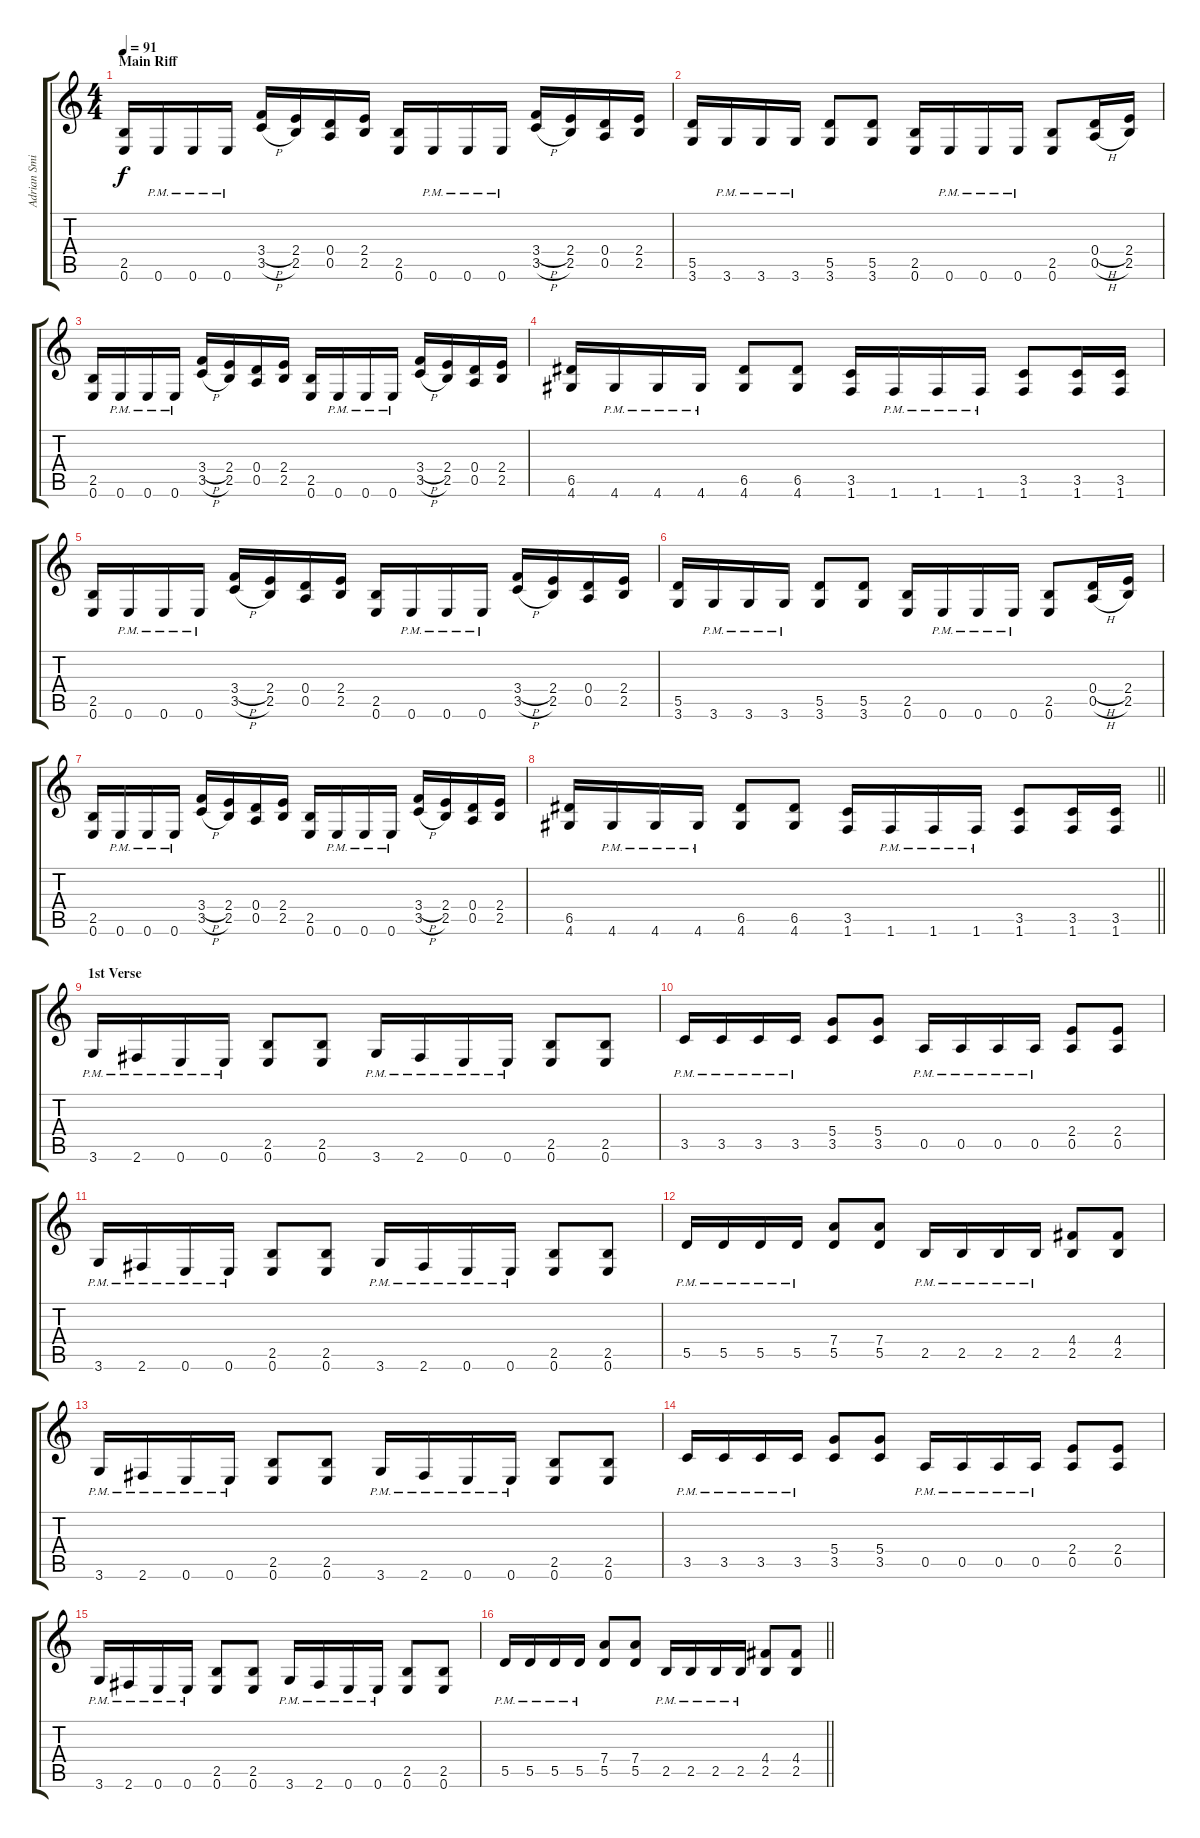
\track ("Adrian Smith" "Adrian Smi") {instrument distortionguitar}
\staff {score tabs}
\tuning (E4 B3 G3 D3 A2 E2) {hide}
\ts (4 4)
\section ("" "Main Riff")
\tempo 91
\clef g2
\ks c
(2.5 0.6).16{dy f instrument distortionguitar} 0.6{pm}.16 0.6{pm}.16 0.6{pm}.16 (3.4{h} 3.5{h}).16 (2.4 2.5).16 (0.4 0.5).16 (2.4 2.5).16 (2.5 0.6).16 0.6{pm}.16 0.6{pm}.16 0.6{pm}.16 (3.4{h} 3.5{h}).16 (2.4 2.5).16 (0.4 0.5).16 (2.4 2.5).16 |
(5.5 3.6).16 3.6{pm}.16 3.6{pm}.16 3.6{pm}.16 (5.5 3.6).8 (5.5 3.6).8 (2.5 0.6).16 0.6{pm}.16 0.6{pm}.16 0.6{pm}.16 (2.5 0.6).8 (0.4{h} 0.5{h}).16 (2.4 2.5).16 |
(2.5 0.6).16 0.6{pm}.16 0.6{pm}.16 0.6{pm}.16 (3.4{h} 3.5{h}).16 (2.4 2.5).16 (0.4 0.5).16 (2.4 2.5).16 (2.5 0.6).16 0.6{pm}.16 0.6{pm}.16 0.6{pm}.16 (3.4{h} 3.5{h}).16 (2.4 2.5).16 (0.4 0.5).16 (2.4 2.5).16 |
(6.5 4.6).16 4.6{pm}.16 4.6{pm}.16 4.6{pm}.16 (6.5 4.6).8 (6.5 4.6).8 (3.5 1.6).16 1.6{pm}.16 1.6{pm}.16 1.6{pm}.16 (3.5 1.6).8 (3.5 1.6).16 (3.5 1.6).16 |
(2.5 0.6).16 0.6{pm}.16 0.6{pm}.16 0.6{pm}.16 (3.4{h} 3.5{h}).16 (2.4 2.5).16 (0.4 0.5).16 (2.4 2.5).16 (2.5 0.6).16 0.6{pm}.16 0.6{pm}.16 0.6{pm}.16 (3.4{h} 3.5{h}).16 (2.4 2.5).16 (0.4 0.5).16 (2.4 2.5).16 |
(5.5 3.6).16 3.6{pm}.16 3.6{pm}.16 3.6{pm}.16 (5.5 3.6).8 (5.5 3.6).8 (2.5 0.6).16 0.6{pm}.16 0.6{pm}.16 0.6{pm}.16 (2.5 0.6).8 (0.4{h} 0.5{h}).16 (2.4 2.5).16 |
(2.5 0.6).16 0.6{pm}.16 0.6{pm}.16 0.6{pm}.16 (3.4{h} 3.5{h}).16 (2.4 2.5).16 (0.4 0.5).16 (2.4 2.5).16 (2.5 0.6).16 0.6{pm}.16 0.6{pm}.16 0.6{pm}.16 (3.4{h} 3.5{h}).16 (2.4 2.5).16 (0.4 0.5).16 (2.4 2.5).16 |
\barLineRight lightlight
(6.5 4.6).16 4.6{pm}.16 4.6{pm}.16 4.6{pm}.16 (6.5 4.6).8 (6.5 4.6).8 (3.5 1.6).16 1.6{pm}.16 1.6{pm}.16 1.6{pm}.16 (3.5 1.6).8 (3.5 1.6).16 (3.5 1.6).16 |
\section ("" "1st Verse")
3.6{pm}.16 2.6{pm}.16 0.6{pm}.16 0.6{pm}.16 (2.5 0.6).8 (2.5 0.6).8 3.6{pm}.16 2.6{pm}.16 0.6{pm}.16 0.6{pm}.16 (2.5 0.6).8 (2.5 0.6).8 |
3.5{pm}.16 3.5{pm}.16 3.5{pm}.16 3.5{pm}.16 (5.4 3.5).8 (5.4 3.5).8 0.5{pm}.16 0.5{pm}.16 0.5{pm}.16 0.5{pm}.16 (2.4 0.5).8 (2.4 0.5).8 |
3.6{pm}.16 2.6{pm}.16 0.6{pm}.16 0.6{pm}.16 (2.5 0.6).8 (2.5 0.6).8 3.6{pm}.16 2.6{pm}.16 0.6{pm}.16 0.6{pm}.16 (2.5 0.6).8 (2.5 0.6).8 |
5.5{pm}.16 5.5{pm}.16 5.5{pm}.16 5.5{pm}.16 (7.4 5.5).8 (7.4 5.5).8 2.5{pm}.16 2.5{pm}.16 2.5{pm}.16 2.5{pm}.16 (4.4 2.5).8 (4.4 2.5).8 |
3.6{pm}.16 2.6{pm}.16 0.6{pm}.16 0.6{pm}.16 (2.5 0.6).8 (2.5 0.6).8 3.6{pm}.16 2.6{pm}.16 0.6{pm}.16 0.6{pm}.16 (2.5 0.6).8 (2.5 0.6).8 |
3.5{pm}.16 3.5{pm}.16 3.5{pm}.16 3.5{pm}.16 (5.4 3.5).8 (5.4 3.5).8 0.5{pm}.16 0.5{pm}.16 0.5{pm}.16 0.5{pm}.16 (2.4 0.5).8 (2.4 0.5).8 |
3.6{pm}.16 2.6{pm}.16 0.6{pm}.16 0.6{pm}.16 (2.5 0.6).8 (2.5 0.6).8 3.6{pm}.16 2.6{pm}.16 0.6{pm}.16 0.6{pm}.16 (2.5 0.6).8 (2.5 0.6).8 |
\barLineRight lightlight
5.5{pm}.16 5.5{pm}.16 5.5{pm}.16 5.5{pm}.16 (7.4 5.5).8 (7.4 5.5).8 2.5{pm}.16 2.5{pm}.16 2.5{pm}.16 2.5{pm}.16 (4.4 2.5).8 (4.4 2.5).8
